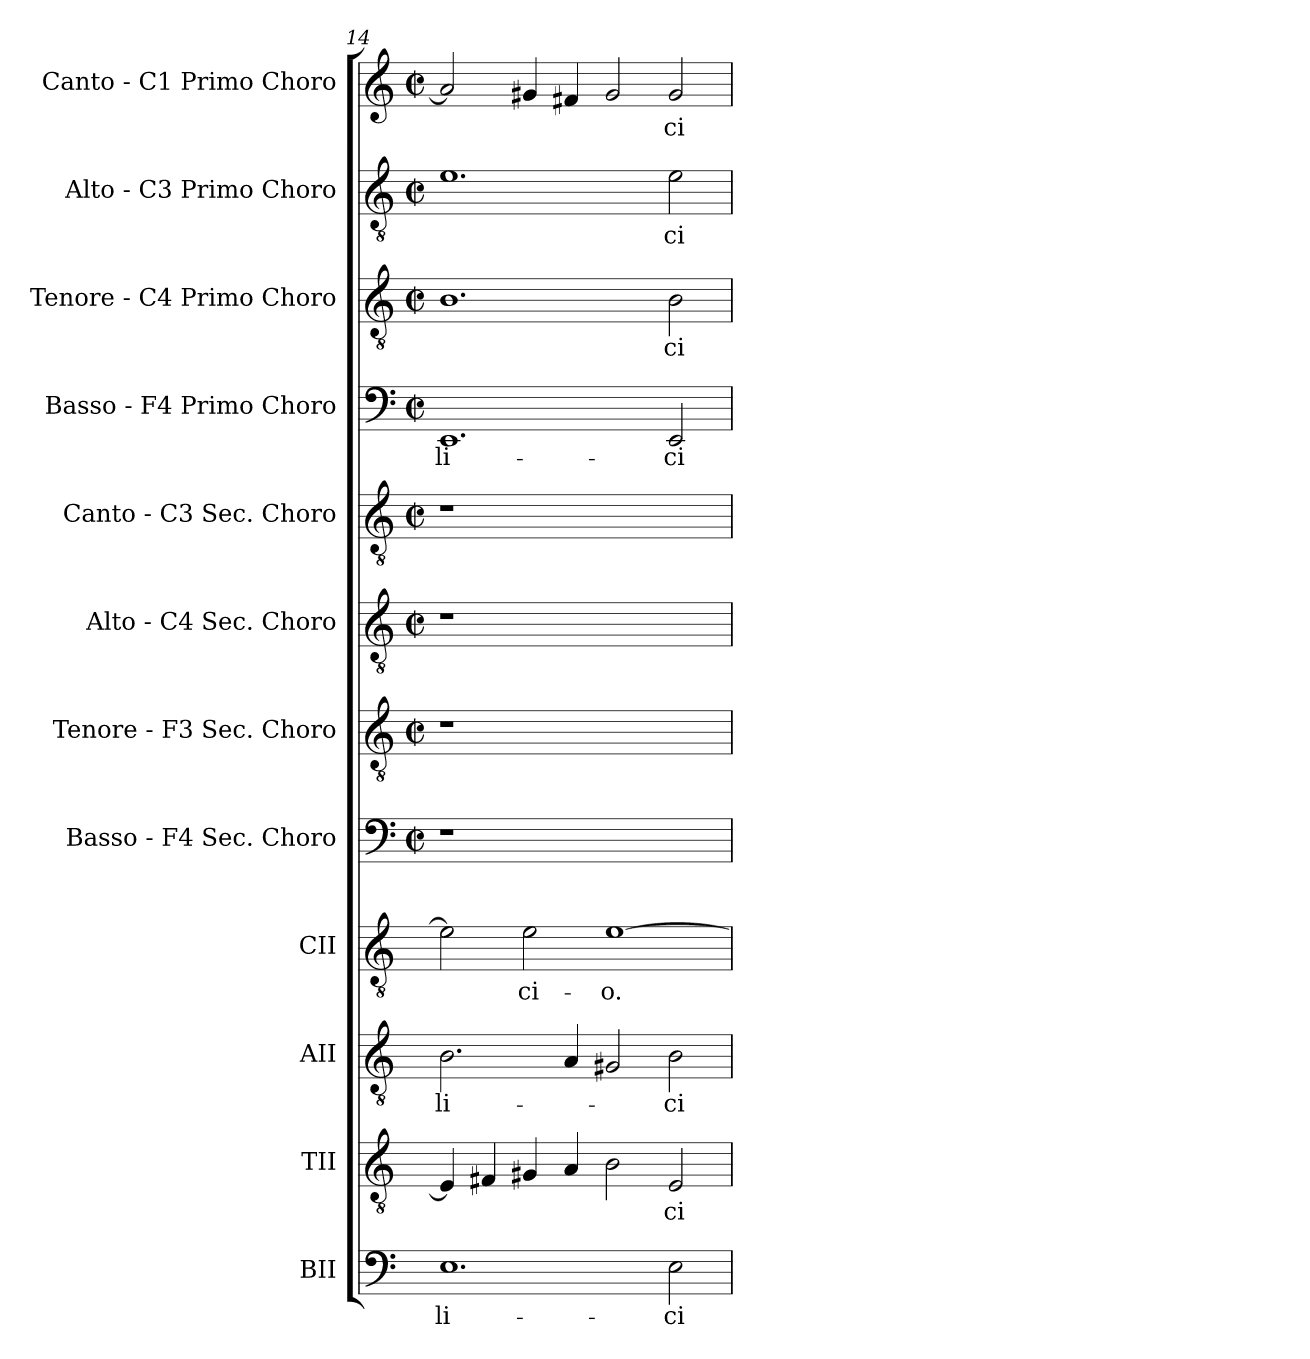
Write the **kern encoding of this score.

**kern	**text	**kern	**text	**kern	**text	**kern	**text	**kern	**kern	**kern	**kern	**kern	**text	**kern	**text	**kern	**text	**kern	**text
*part12	*part12	*part11	*part11	*part10	*part10	*part9	*part9	*part8	*part7	*part6	*part5	*part4	*part4	*part3	*part3	*part2	*part2	*part1	*part1
*staff12	*staff12	*staff11	*staff11	*staff10	*staff10	*staff9	*staff9	*staff8	*staff7	*staff6	*staff5	*staff4	*staff4	*staff3	*staff3	*staff2	*staff2	*staff1	*staff1
*I"BII	*	*I"TII	*	*I"AII	*	*I"CII	*	*I"Basso - F4  Sec. Choro	*I"Tenore - F3  Sec. Choro	*I"Alto - C4  Sec. Choro	*I"Canto - C3  Sec. Choro	*I"Basso - F4  Primo Choro	*	*I"Tenore - C4  Primo Choro	*	*I"Alto - C3  Primo Choro	*	*I"Canto - C1  Primo Choro	*
*I'BII	*	*I'TII	*	*I'AII	*	*I'CII	*	*I'Ch	*I'Ch	*I'Ch	*I'Ch	*I'BI	*	*I'TI	*	*I'AI	*	*I'CI	*
*clefF4	*	*clefGv2	*	*clefGv2	*	*clefGv2	*	*clefF4	*clefGv2	*clefGv2	*clefGv2	*clefF4	*	*clefGv2	*	*clefGv2	*	*clefG2	*
*	*	*	*	*	*	*	*	*M2/2	*M2/2	*M2/2	*M2/2	*M2/2	*	*M2/2	*	*M2/2	*	*M2/2	*
*	*	*	*	*	*	*	*	*met(c|)	*met(c|)	*met(c|)	*met(c|)	*met(c|)	*	*met(c|)	*	*met(c|)	*	*met(c|)	*
=14	=14	=14	=14	=14	=14	=14	=14	=14	=14	=14	=14	=14	=14	=14	=14	=14	=14	=14	=14
!	!LO:LY:b:rj	!	!	!	!LO:LY:b:cj	!	!	!	!	!	!	!	!LO:LY:b:rj	!	!	!	!	!	!
1.E	-li-	4E/]	.	2.B\	-li-	2e\]	.	1r	1r	1r	1r	1.EE	-li-	1.B	.	1.e	.	2a/]	.
.	.	4F#X/	.	.	.	.	.	.	.	.	.	.	.	.	.	.	.	.	.
!	!	!	!	!	!	!	!LO:LY:b:cj	!	!	!	!	!	!	!	!	!	!	!	!
.	.	4G#X/	.	.	.	2e\	-ci-	.	.	.	.	.	.	.	.	.	.	4g#X/	.
.	.	4A/	.	4A/	.	.	.	.	.	.	.	.	.	.	.	.	.	4f#X/	.
!	!	!	!	!	!	!	!LO:LY:b:rj	!	!	!	!	!	!	!	!	!	!	!	!
.	.	2B\	.	2G#X/	.	[>1e	-o.	1ryy	1ryy	1ryy	1ryy	.	.	.	.	.	.	2g#/	.
!	!LO:LY:b:cj	!	!LO:LY:b:cj	!	!LO:LY:b:cj	!	!	!	!	!	!	!	!LO:LY:b:cj	!	!LO:LY:b:cj	!	!LO:LY:b:cj	!	!LO:LY:b:cj
2E\	-ci-	2E/	-ci-	2B\	-ci-	.	.	.	.	.	.	2EE/	-ci-	2B\	-ci-	2e\	-ci-	2g#/	-ci-
=	=	=	=	=	=	=	=	=	=	=	=	=	=	=	=	=	=	=	=
*-	*-	*-	*-	*-	*-	*-	*-	*-	*-	*-	*-	*-	*-	*-	*-	*-	*-	*-	*-
